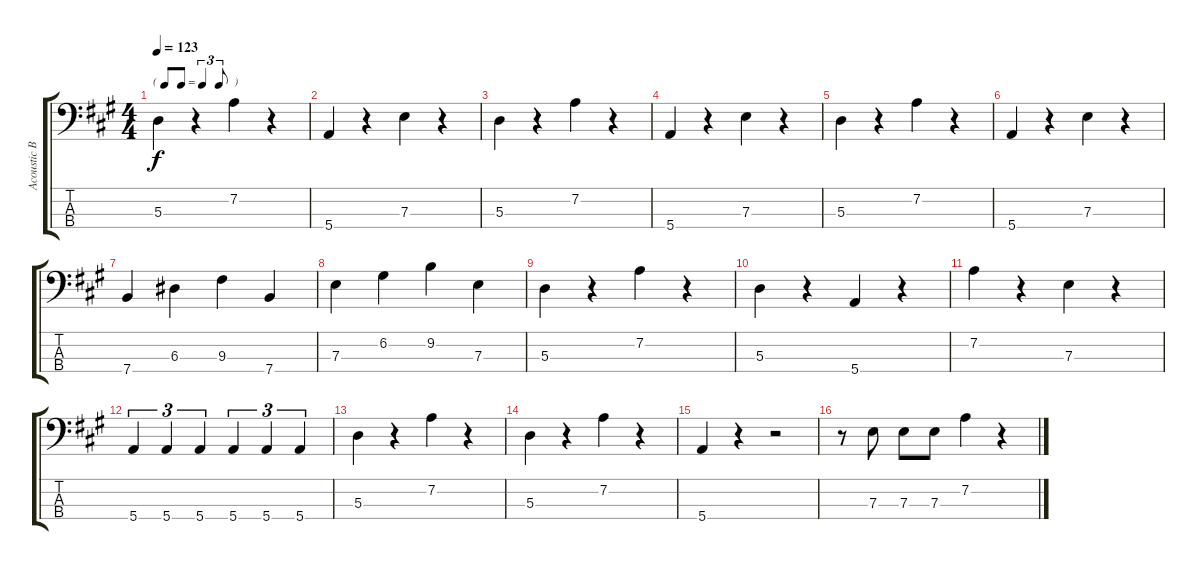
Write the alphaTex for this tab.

\track ("Acoustic Bass" "Acoustic B") {instrument acousticbass}
\staff {score tabs}
\tuning (G2 D2 A1 E1) {hide}
\ts (4 4)
\tf triplet8th
\tempo 123
\clef f4
\ks a
5.3.4{dy f} r.4 7.2.4 r.4 |
5.4.4 r.4 7.3.4 r.4 |
5.3.4 r.4 7.2.4 r.4 |
5.4.4 r.4 7.3.4 r.4 |
5.3.4 r.4 7.2.4 r.4 |
5.4.4 r.4 7.3.4 r.4 |
7.4.4 6.3.4 9.3.4 7.4.4 |
7.3.4 6.2.4 9.2.4 7.3.4 |
5.3.4 r.4 7.2.4 r.4 |
5.3.4 r.4 5.4.4 r.4 |
7.2.4 r.4 7.3.4 r.4 |
5.4.4{tu (3 2)} 5.4.4{tu (3 2)} 5.4.4{tu (3 2)} 5.4.4{tu (3 2)} 5.4.4{tu (3 2)} 5.4.4{tu (3 2)} |
5.3.4 r.4 7.2.4 r.4 |
5.3.4 r.4 7.2.4 r.4 |
5.4.4 r.4 r.2 |
r.8 7.3.8 7.3.8 7.3.8 7.2.4 r.4
